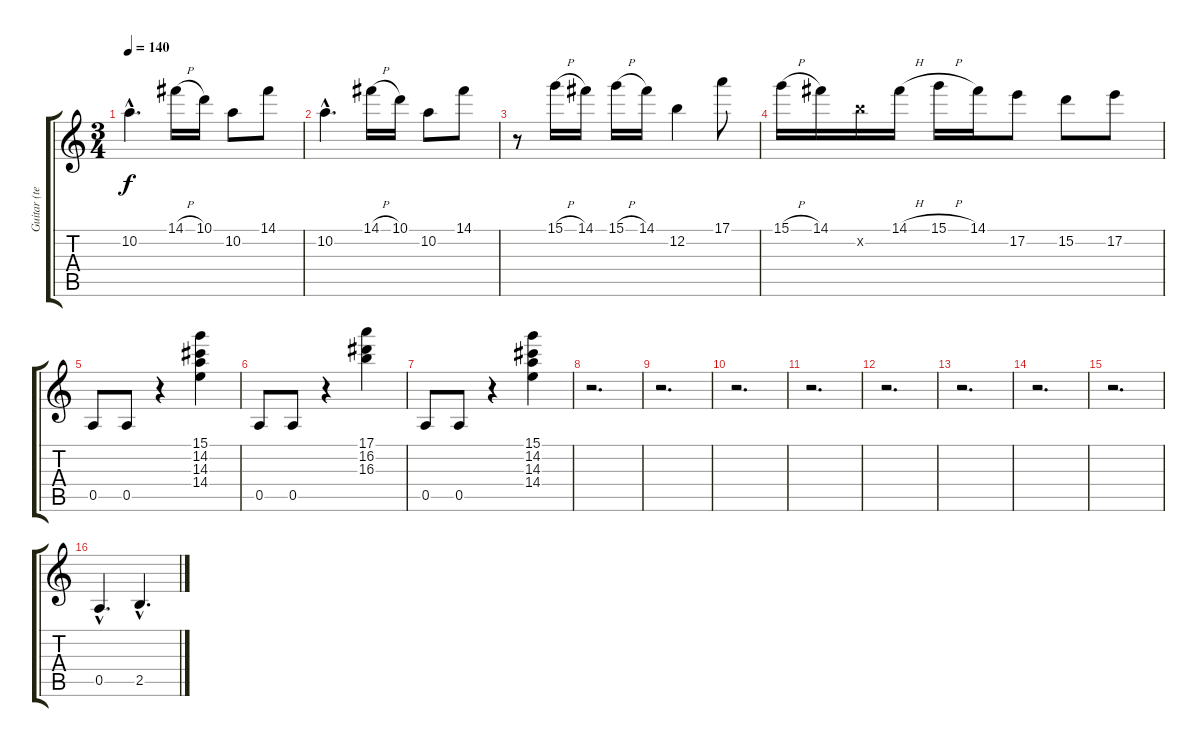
\track ("Guitar (tele)" "Guitar (te") {instrument overdrivenguitar}
\staff {score tabs}
\tuning (E4 B3 G3 D3 A2 E2) {hide}
\ts (3 4)
\tempo 140
\clef g2
\ks c
10.2{hac}.4{d dy f} 14.1{h}.16 10.1.16 10.2.8 14.1.8 |
10.2{hac}.4{d} 14.1{h}.16 10.1.16 10.2.8 14.1.8 |
r.8 15.1{h}.16 14.1.16 15.1{h}.16 14.1.16 12.2.4 17.1.8 |
15.1{h}.16 14.1.16 12.2{x}.16 14.1{h}.16 15.1{h}.16 14.1.16 17.2.8 15.2.8 17.2.8 |
0.5.8 0.5.8 r.4 (15.1 14.2 14.3 14.4).4 |
0.5.8 0.5.8 r.4 (17.1 16.2 16.3).4 |
0.5.8 0.5.8 r.4 (15.1 14.2 14.3 14.4).4 |
r.2{d} |
r.2{d} |
r.2{d} |
r.2{d} |
r.2{d} |
r.2{d} |
r.2{d} |
r.2{d} |
0.5{hac}.4{d} 2.5{hac}.4{d}
